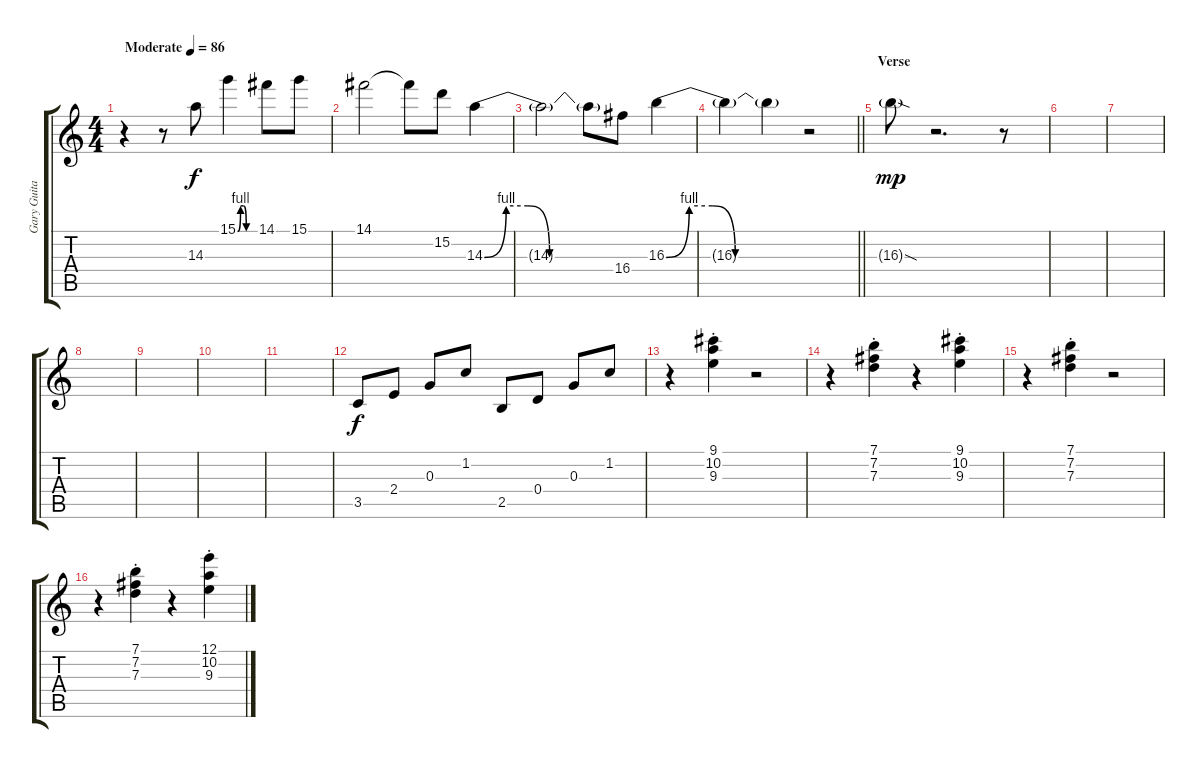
\track ("Gary Guitar" "Gary Guita") {instrument overdrivenguitar}
\staff {score tabs}
\tuning (E4 B3 G3 D3 A2 E2) {hide}
\ts (4 4)
\tempo (86 "Moderate")
\clef g2
\ks c
r.4{dy f instrument overdrivenguitar} r.8 14.3.8 15.1{be (custom 0 0 10 4 20 4 30 0 60 0)}.4{txt ""} 14.1.8 15.1.8 |
14.1.2 14.1{t}.8 15.2.8 14.3{be (custom 0 0 10 4 20 4 30 0 60 0)}.4 |
14.3{t}.2 14.3{t}.8 16.4.8 16.3{be (custom 0 0 10 4 20 4 30 0 60 0)}.4 |
\barLineRight lightlight
16.3{t}.4 16.3{t}.4 r.2 |
\section ("" "Verse")
16.3{sod g}.8{dy mp} r.2{d} r.8 |
|
|
|
|
|
|
3.5.8{dy f} 2.4.8 0.3.8 1.2.8 2.5.8 0.4.8 0.3.8 1.2.8 |
r.4 (9.1{st} 10.2{st} 9.3{st}).4 r.2 |
r.4 (7.1{st} 7.2{st} 7.3{st}).4 r.4 (9.1{st} 10.2{st} 9.3{st}).4 |
r.4 (7.1{st} 7.2{st} 7.3{st}).4 r.2 |
r.4 (7.1{st} 7.2{st} 7.3{st}).4 r.4 (12.1{st} 10.2{st} 9.3{st}).4
